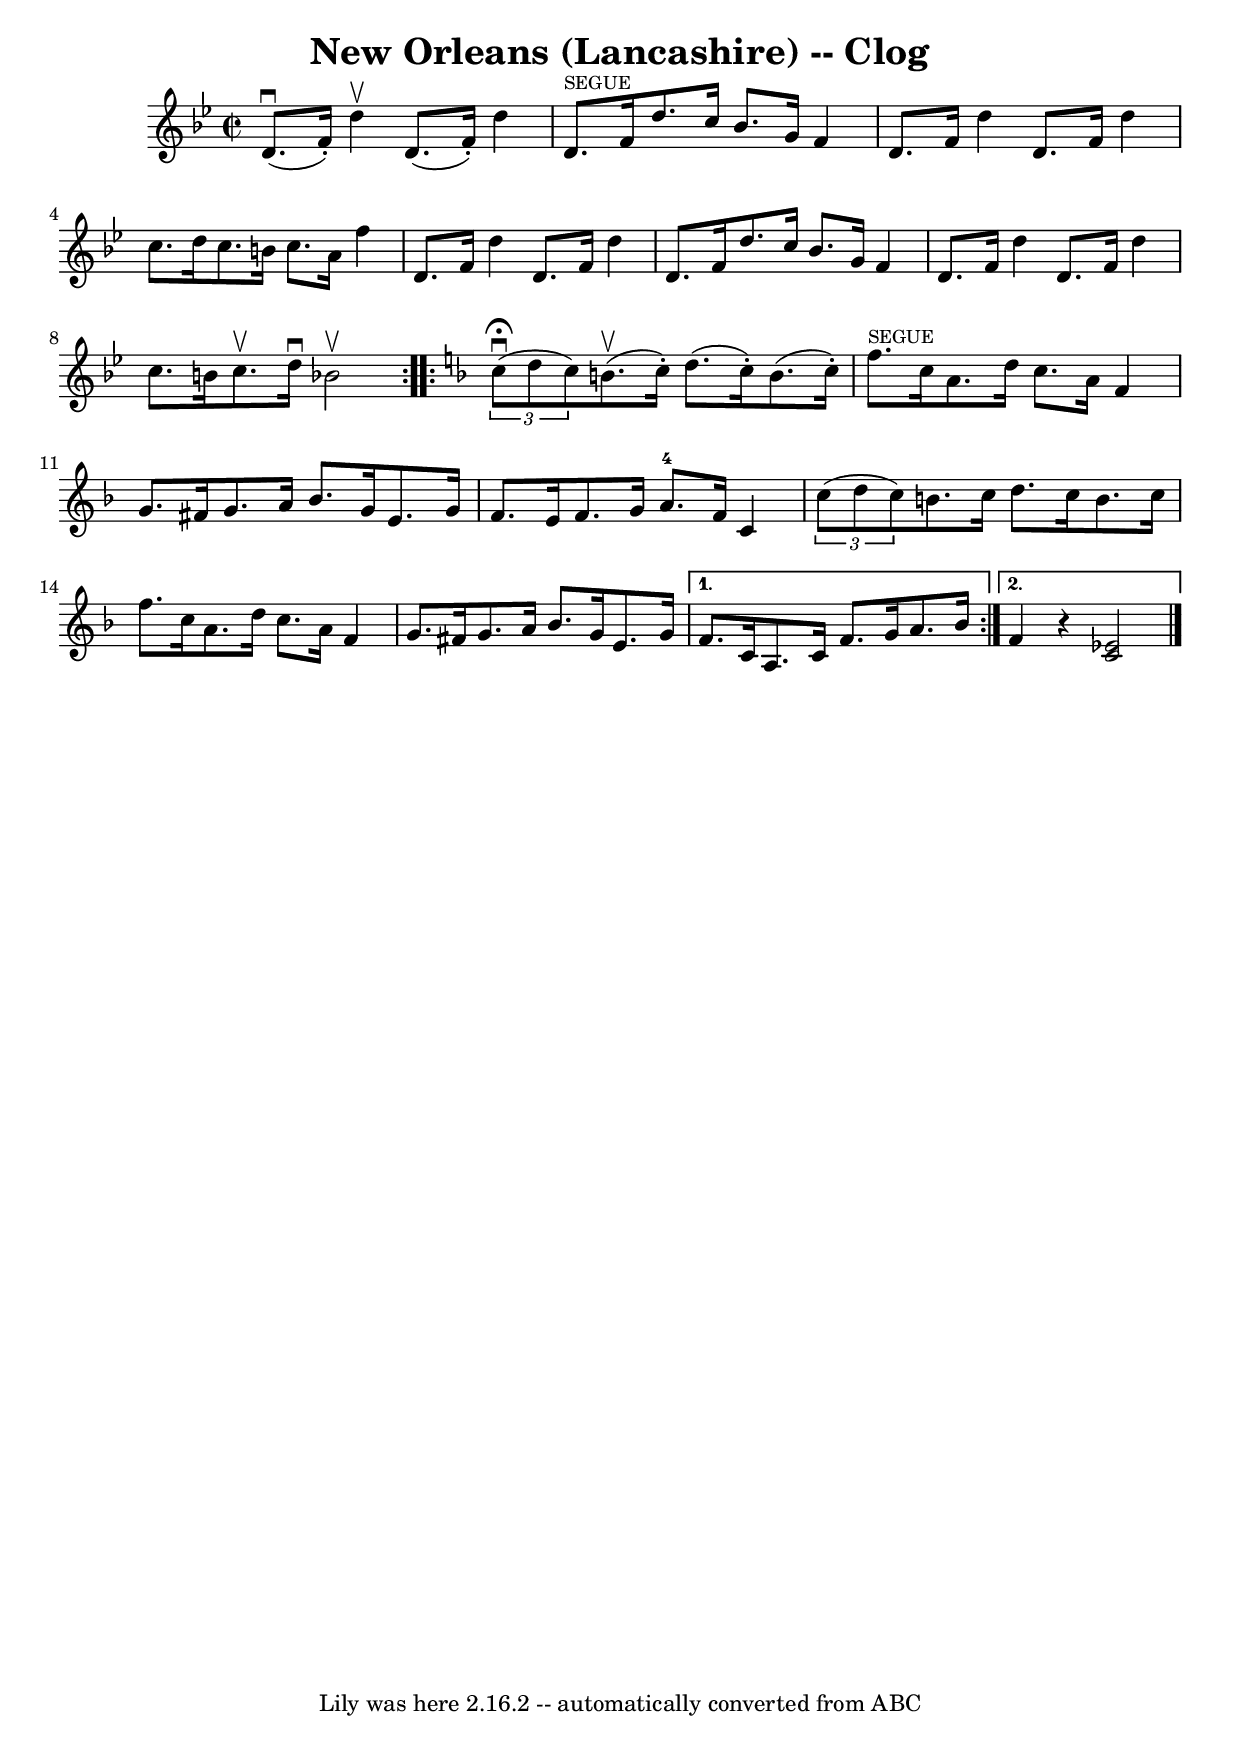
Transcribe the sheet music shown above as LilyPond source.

\version "2.16.2"
\include "Mammoth.ily"
\header {
  %% book = "Ryan's Mammoth Collection"
  crossRefNumber = "1"
  footnotes = "\\\\"
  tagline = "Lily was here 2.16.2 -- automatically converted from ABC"
  title = "New Orleans (Lancashire) -- Clog"

}
voicedefault =  {



  \repeat volta 2 {

    \override Staff.TimeSignature #'style = #'C
    \time 2/2 
    \key bes \major d'8.^\downbow(f'16 -.) d''4^\upbow d'8. 
    (f'16 -.) d''4    |
    d'8.^\segue f'16 d''8. c''16    
    bes'8. g'16 f'4    |
    d'8. f'16 d''4 d'8. f'16    
    d''4    |
    c''8. d''16 c''8. b'16 c''8. a'16 f''4   
    |
    d'8. f'16 d''4 d'8. f'16 d''4    |
    d'8.   
    f'16 d''8. c''16 bes'8. g'16 f'4    |
    d'8. f'16    
    d''4 d'8. f'16 d''4    |
    c''8. b'16 c''8.^\upbow   
    d''16^\downbow bes'!2^\upbow   
  }   
  \key f \major   
  \repeat volta 2 {
    
    \times 2/3 { c''8^\fermata^\downbow(d''8 c''8) 
	       } b'8.^\upbow(
    c''16 -.) d''8. (c''16 -.) b'8. (c''16 -.)   |
    f''8. 
    ^\segue c''16 a'8. d''16 c''8. a'16 f'4    |
    g'8.  
    fis'16 g'8. a'16 bes'8. g'16 e'8. g'16    |
    f'8.   
    e'16 f'8. g'16 a'8.-4 f'16 c'4    |
    \times 2/3 { 
      c''8 (d''8 c''8) 
    } b'8. c''16 d''8. c''16 b'8.    
    c''16    |
    f''8. c''16 a'8. d''16 c''8. a'16 f'4    
    |
    g'8. fis'16 g'8. a'16 bes'8. g'16 e'8. g'16   
    
  } \alternative{{ f'8. c'16 a8. c'16 f'8. g'16 a'8.    
		   bes'16    
		 } { f'4    r4 << ees'2 c'2   >>     \bar "|."   
		   }
	       }

}

\score{
  <<

    \context Staff="default"
    {
      \voicedefault 
      
    }

  >>
  \layout {
    
  }
  \midi {
  }

}
